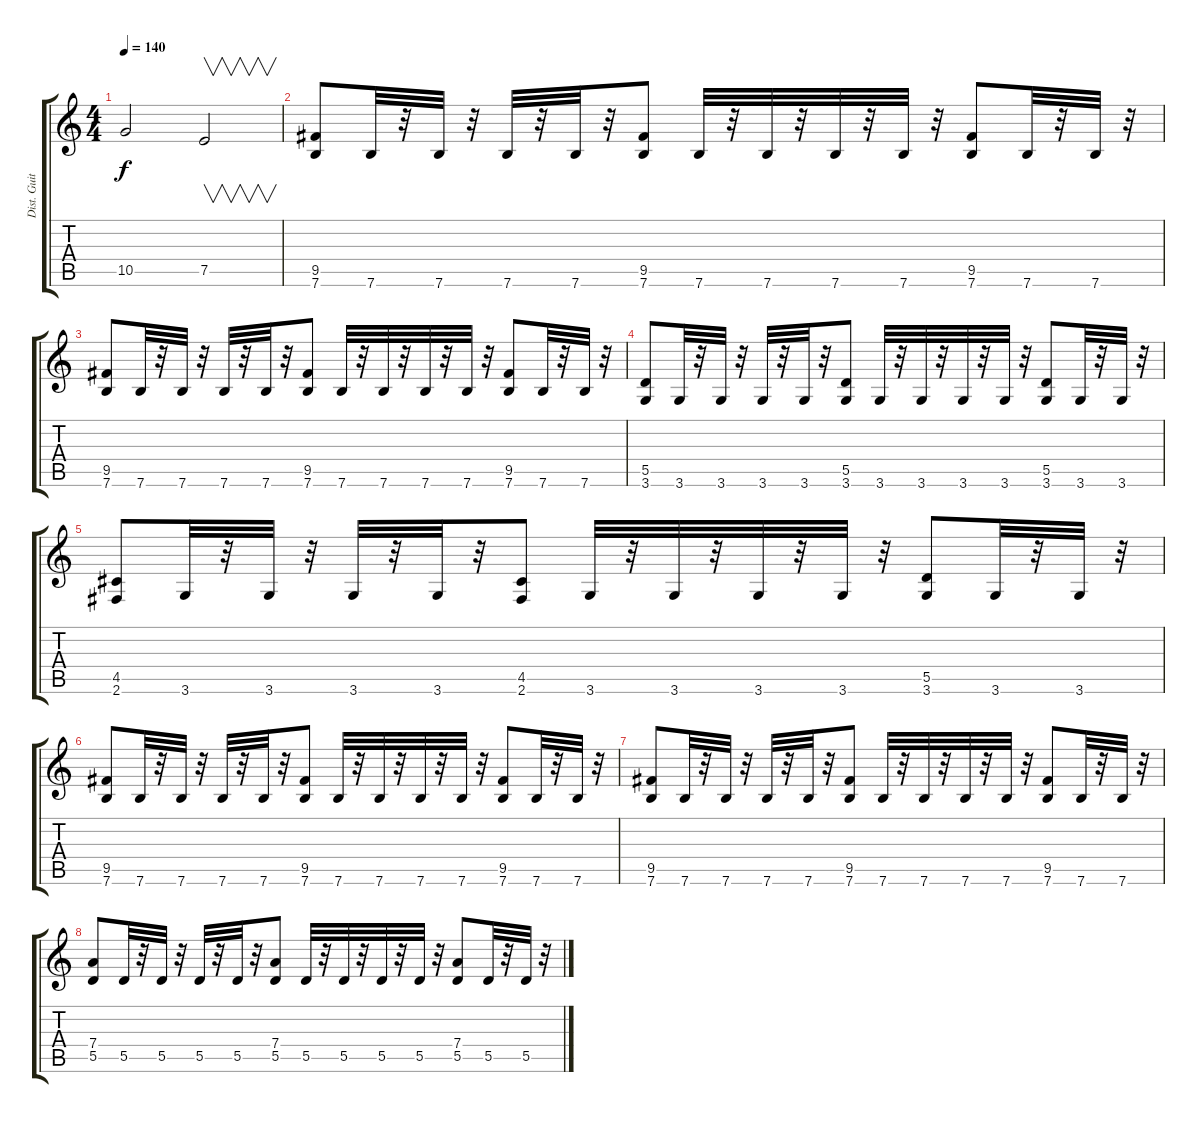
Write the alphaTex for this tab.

\track ("Dist. Guitar" "Dist. Guit") {instrument distortionguitar}
\staff {score tabs}
\tuning (E4 B3 G3 D3 A2 E2) {hide}
\ts (4 4)
\tempo 140
\clef g2
\ks c
10.5{t}.2{dy f} 7.5.2{v} |
(9.5 7.6).8 7.6.32 r.32 7.6.32 r.32 7.6.32 r.32 7.6.32 r.32 (9.5 7.6).8 7.6.32 r.32 7.6.32 r.32 7.6.32 r.32 7.6.32 r.32 (9.5 7.6).8 7.6.32 r.32 7.6.32 r.32 |
(9.5 7.6).8 7.6.32 r.32 7.6.32 r.32 7.6.32 r.32 7.6.32 r.32 (9.5 7.6).8 7.6.32 r.32 7.6.32 r.32 7.6.32 r.32 7.6.32 r.32 (9.5 7.6).8 7.6.32 r.32 7.6.32 r.32 |
(5.5 3.6).8 3.6.32 r.32 3.6.32 r.32 3.6.32 r.32 3.6.32 r.32 (5.5 3.6).8 3.6.32 r.32 3.6.32 r.32 3.6.32 r.32 3.6.32 r.32 (5.5 3.6).8 3.6.32 r.32 3.6.32 r.32 |
(4.5 2.6).8 3.6.32 r.32 3.6.32 r.32 3.6.32 r.32 3.6.32 r.32 (4.5 2.6).8 3.6.32 r.32 3.6.32 r.32 3.6.32 r.32 3.6.32 r.32 (5.5 3.6).8 3.6.32 r.32 3.6.32 r.32 |
(9.5 7.6).8 7.6.32 r.32 7.6.32 r.32 7.6.32 r.32 7.6.32 r.32 (9.5 7.6).8 7.6.32 r.32 7.6.32 r.32 7.6.32 r.32 7.6.32 r.32 (9.5 7.6).8 7.6.32 r.32 7.6.32 r.32 |
(9.5 7.6).8 7.6.32 r.32 7.6.32 r.32 7.6.32 r.32 7.6.32 r.32 (9.5 7.6).8 7.6.32 r.32 7.6.32 r.32 7.6.32 r.32 7.6.32 r.32 (9.5 7.6).8 7.6.32 r.32 7.6.32 r.32 |
(7.4 5.5).8 5.5.32 r.32 5.5.32 r.32 5.5.32 r.32 5.5.32 r.32 (7.4 5.5).8 5.5.32 r.32 5.5.32 r.32 5.5.32 r.32 5.5.32 r.32 (7.4 5.5).8 5.5.32 r.32 5.5.32 r.32
